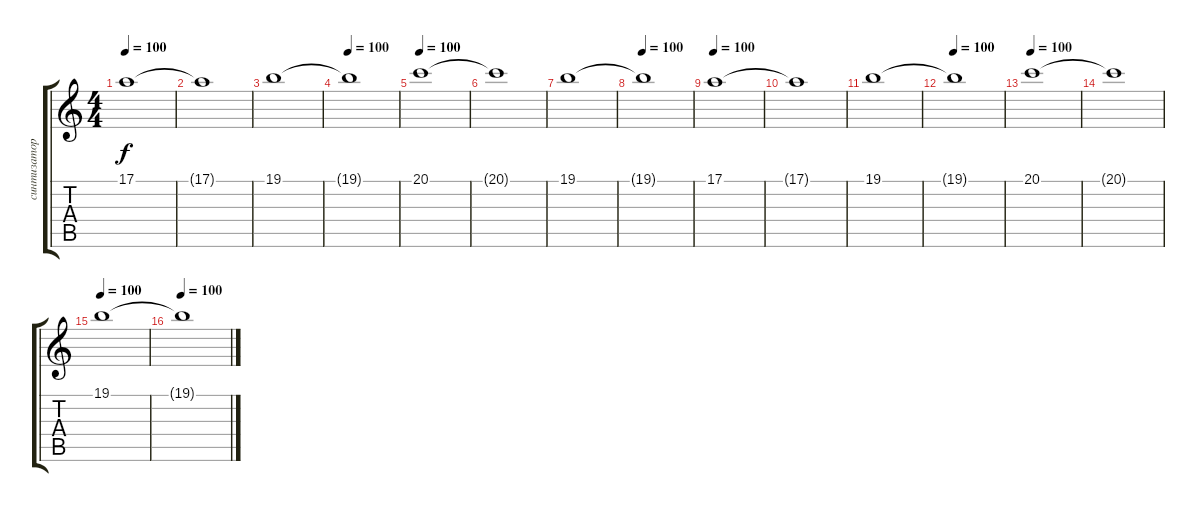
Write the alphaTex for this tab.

\track ("синтизатор" "синтизатор") {instrument pad2warm}
\staff {score tabs}
\tuning (E4 B3 G3 D3 A2 E2) {hide}
\ts (4 4)
\tempo 100
\clef g2
\ks c
17.1.1{dy f volume 8} |
17.1{t}.1 |
19.1.1{volume 8} |
\tempo 100
19.1{t}.1 |
\tempo 100
20.1.1{volume 8} |
20.1{t}.1 |
19.1.1{volume 8} |
\tempo 100
19.1{t}.1{volume 3} |
\tempo 100
17.1.1{volume 8} |
17.1{t}.1 |
19.1.1{volume 8} |
\tempo 100
19.1{t}.1 |
\tempo 100
20.1.1{volume 8} |
20.1{t}.1 |
\tempo 100
19.1.1{volume 8} |
\tempo 100
19.1{t}.1{volume 3}
